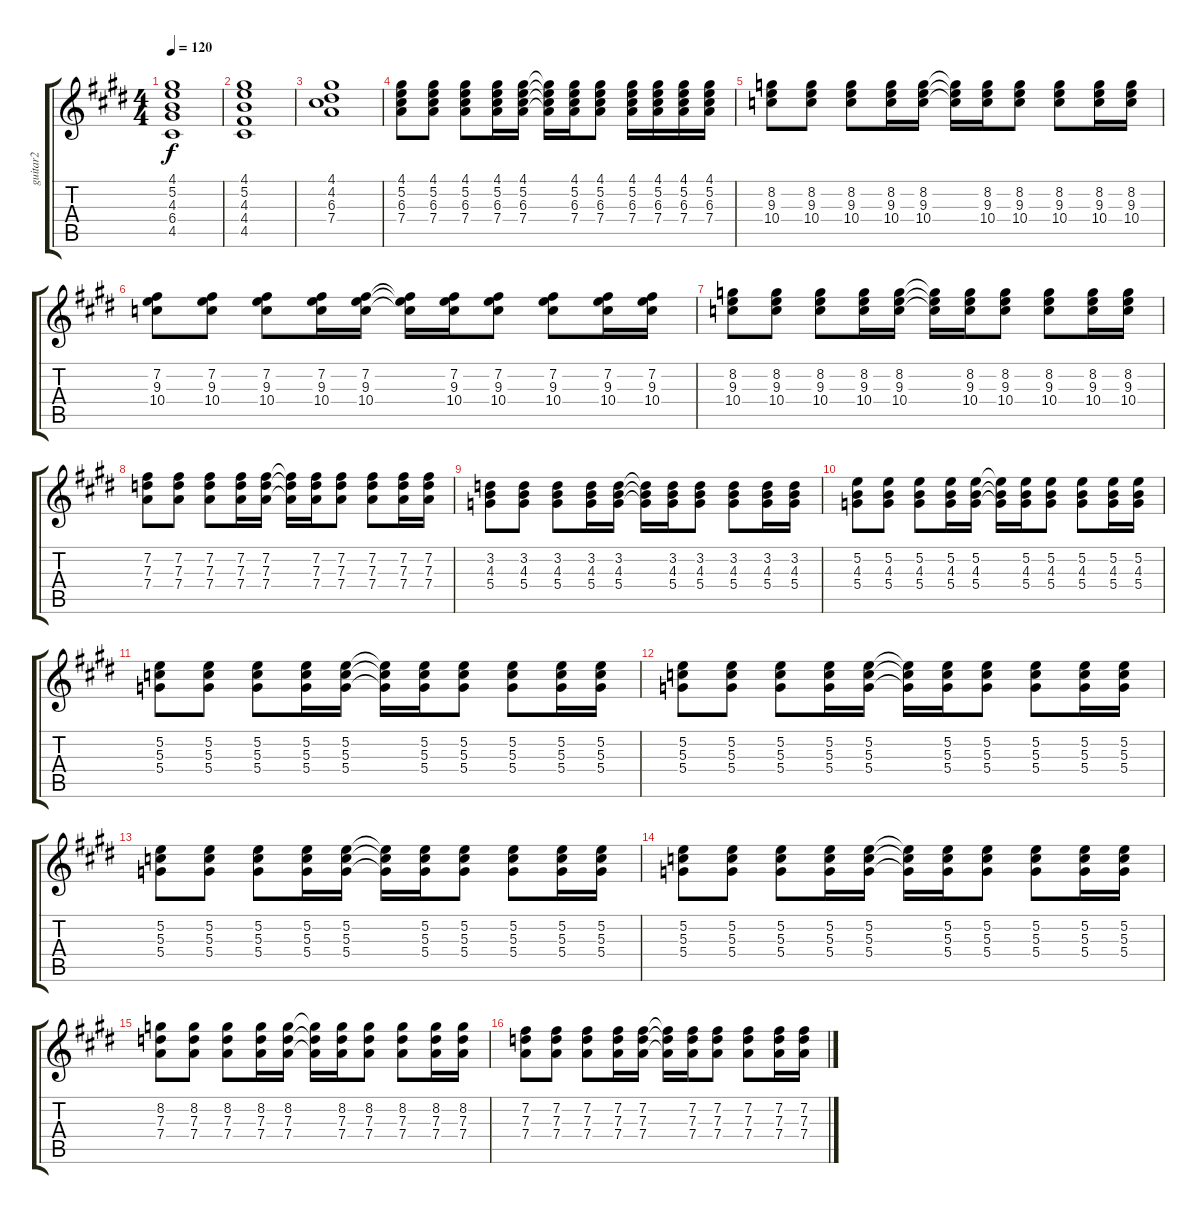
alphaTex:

\track ("guitar2" "guitar2") {instrument electricguitarmuted}
\staff {score tabs}
\tuning (E4 B3 G3 D3 A2 E2) {hide}
\ts (4 4)
\tempo 120
\clef g2
\ks e
(4.1 5.2 4.3 6.4 4.5).1{dy f} |
(4.1 5.2 4.3 4.4 4.5).1 |
(4.1 4.2 6.3 7.4).1 |
(4.1 5.2 6.3 7.4).8 (4.1 5.2 6.3 7.4).8 (4.1 5.2 6.3 7.4).8 (4.1 5.2 6.3 7.4).16 (4.1 5.2 6.3 7.4).16 (4.1{t} 5.2{t} 6.3{t} 7.4{t}).16 (4.1 5.2 6.3 7.4).16 (4.1 5.2 6.3 7.4).8 (4.1 5.2 6.3 7.4).16 (4.1 5.2 6.3 7.4).16 (4.1 5.2 6.3 7.4).16 (4.1 5.2 6.3 7.4).16 |
(8.2 9.3 10.4).8 (8.2 9.3 10.4).8 (8.2 9.3 10.4).8 (8.2 9.3 10.4).16 (8.2 9.3 10.4).16 (8.2{t} 9.3{t} 10.4{t}).16 (8.2 9.3 10.4).16 (8.2 9.3 10.4).8 (8.2 9.3 10.4).8 (8.2 9.3 10.4).16 (8.2 9.3 10.4).16 |
(7.2 9.3 10.4).8 (7.2 9.3 10.4).8 (7.2 9.3 10.4).8 (7.2 9.3 10.4).16 (7.2 9.3 10.4).16 (7.2{t} 9.3{t} 10.4{t}).16 (7.2 9.3 10.4).16 (7.2 9.3 10.4).8 (7.2 9.3 10.4).8 (7.2 9.3 10.4).16 (7.2 9.3 10.4).16 |
(8.2 9.3 10.4).8 (8.2 9.3 10.4).8 (8.2 9.3 10.4).8 (8.2 9.3 10.4).16 (8.2 9.3 10.4).16 (8.2{t} 9.3{t} 10.4{t}).16 (8.2 9.3 10.4).16 (8.2 9.3 10.4).8 (8.2 9.3 10.4).8 (8.2 9.3 10.4).16 (8.2 9.3 10.4).16 |
(7.2 7.3 7.4).8 (7.2 7.3 7.4).8 (7.2 7.3 7.4).8 (7.2 7.3 7.4).16 (7.2 7.3 7.4).16 (7.2{t} 7.3{t} 7.4{t}).16 (7.2 7.3 7.4).16 (7.2 7.3 7.4).8 (7.2 7.3 7.4).8 (7.2 7.3 7.4).16 (7.2 7.3 7.4).16 |
(3.2 4.3 5.4).8 (3.2 4.3 5.4).8 (3.2 4.3 5.4).8 (3.2 4.3 5.4).16 (3.2 4.3 5.4).16 (3.2{t} 4.3{t} 5.4{t}).16 (3.2 4.3 5.4).16 (3.2 4.3 5.4).8 (3.2 4.3 5.4).8 (3.2 4.3 5.4).16 (3.2 4.3 5.4).16 |
(5.2 4.3 5.4).8 (5.2 4.3 5.4).8 (5.2 4.3 5.4).8 (5.2 4.3 5.4).16 (5.2 4.3 5.4).16 (5.2{t} 4.3{t} 5.4{t}).16 (5.2 4.3 5.4).16 (5.2 4.3 5.4).8 (5.2 4.3 5.4).8 (5.2 4.3 5.4).16 (5.2 4.3 5.4).16 |
(5.2 5.3 5.4).8 (5.2 5.3 5.4).8 (5.2 5.3 5.4).8 (5.2 5.3 5.4).16 (5.2 5.3 5.4).16 (5.2{t} 5.3{t} 5.4{t}).16 (5.2 5.3 5.4).16 (5.2 5.3 5.4).8 (5.2 5.3 5.4).8 (5.2 5.3 5.4).16 (5.2 5.3 5.4).16 |
(5.2 5.3 5.4).8 (5.2 5.3 5.4).8 (5.2 5.3 5.4).8 (5.2 5.3 5.4).16 (5.2 5.3 5.4).16 (5.2{t} 5.3{t} 5.4{t}).16 (5.2 5.3 5.4).16 (5.2 5.3 5.4).8 (5.2 5.3 5.4).8 (5.2 5.3 5.4).16 (5.2 5.3 5.4).16 |
(5.2 5.3 5.4).8 (5.2 5.3 5.4).8 (5.2 5.3 5.4).8 (5.2 5.3 5.4).16 (5.2 5.3 5.4).16 (5.2{t} 5.3{t} 5.4{t}).16 (5.2 5.3 5.4).16 (5.2 5.3 5.4).8 (5.2 5.3 5.4).8 (5.2 5.3 5.4).16 (5.2 5.3 5.4).16 |
(5.2 5.3 5.4).8 (5.2 5.3 5.4).8 (5.2 5.3 5.4).8 (5.2 5.3 5.4).16 (5.2 5.3 5.4).16 (5.2{t} 5.3{t} 5.4{t}).16 (5.2 5.3 5.4).16 (5.2 5.3 5.4).8 (5.2 5.3 5.4).8 (5.2 5.3 5.4).16 (5.2 5.3 5.4).16 |
(8.2 7.3 7.4).8 (8.2 7.3 7.4).8 (8.2 7.3 7.4).8 (8.2 7.3 7.4).16 (8.2 7.3 7.4).16 (8.2{t} 7.3{t} 7.4{t}).16 (8.2 7.3 7.4).16 (8.2 7.3 7.4).8 (8.2 7.3 7.4).8 (8.2 7.3 7.4).16 (8.2 7.3 7.4).16 |
(7.2 7.3 7.4).8 (7.2 7.3 7.4).8 (7.2 7.3 7.4).8 (7.2 7.3 7.4).16 (7.2 7.3 7.4).16 (7.2{t} 7.3{t} 7.4{t}).16 (7.2 7.3 7.4).16 (7.2 7.3 7.4).8 (7.2 7.3 7.4).8 (7.2 7.3 7.4).16 (7.2 7.3 7.4).16
